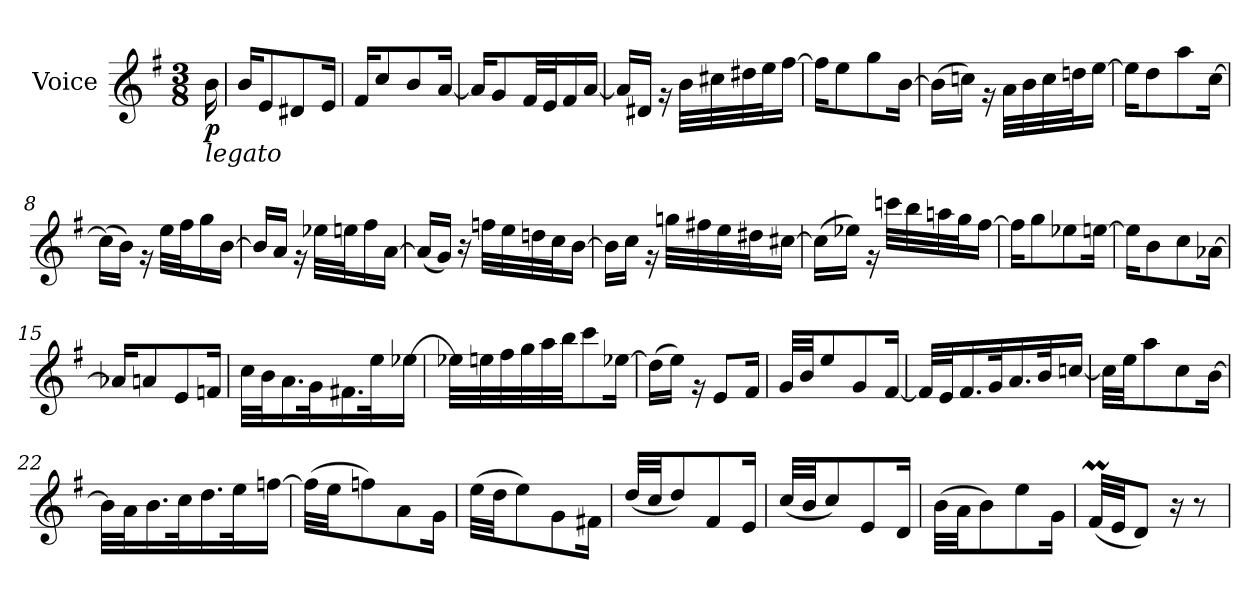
**kern	**dynam
*part1	*part1
*staff1	*staff1
*I"Voice	*
*I'V	*
*clefG2	*
*k[f#]	*
*M3/8	*
*MM66	*
=	=
!LO:TX:b:i:t=legato	!
!	!LO:DY:b
16b\	p
=1	=1
16b/KL	.
8e/	.
8d#X/	.
16e/Jk	.
=2	=2
16f#/KL	.
8cc/	.
8b/	.
[16a/Jk	.
=3	=3
16a/KL]	.
8g/	.
32f#/LL	.
32e/J	.
16f#/	.
[16a/JJ	.
=4	=4
16a/LL]	.
16d#X/JJ	.
16rg	.
32b\LLL	.
32cc#X\	.
32dd#X\	.
32ee\J	.
[16ff#\JJ	.
=5	=5
16ff#\KL]	.
8ee\	.
8gg\	.
[16b\Jk	.
!!LO:LB:g=z
=6	=6
(>16b\LL]	.
16ccn\JJ)	.
16rg	.
32a\LLL	.
32b\	.
32cc\	.
32ddn\J	.
[16ee\JJ	.
=7	=7
16ee\KL]	.
8dd\	.
8aa\	.
[16cc\Jk	.
=8	=8
(>16cc\LL]	.
16b\JJ)	.
16rg	.
32ee\LLL	.
32ff#\J	.
16gg\	.
[16b\JJ	.
=9	=9
16b/LL]	.
16a/JJ	.
16rg	.
32ee-Xi\LLL	.
32ee\J	.
16ff#\	.
[16a\JJ	.
=10	=10
(<16a/LL]	.
16g/JJ)	.
16r	.
32ffn\LLL	.
32ee\	.
32ddn\	.
32cc\J	.
[16b\JJ	.
!!LO:LB:g=z
=11	=11
16b\LL]	.
16cc\JJ	.
16rg	.
32ggn\LLL	.
32ff#X\	.
32ee\	.
32dd#Xj\J	.
[16cc#X\JJ	.
=12	=12
(>16cc#\LL]	.
16ee-Xi\JJ)	.
16rg	.
32cccn\LLL	.
32bb\	.
32aan\	.
32gg\J	.
[16ff#\JJ	.
=13	=13
16ff#\KL]	.
8gg\	.
8ee-Xi\	.
[16ee\Jk	.
=14	=14
16ee\KL]	.
8b\	.
8cc\	.
[16a-Xi\Jk	.
=15	=15
16a-Xi/KL]	.
8a/	.
8e/	.
16fn/Jk	.
!!LO:LB:g=z
=16	=16
32cc\LLL	.
32b\J	.
16.a\	.
32g\K	.
16.f#X\	.
32ee\K	.
[16ee-Xi\JJ	.
=17	=17
32ee-Xi\LLL]	.
32ee\	.
32ff#\	.
32gg\	.
32aa\	.
32bb\JJ	.
8ccc\	.
[16ee-Xi\Jk	.
=18	=18
(>16dd#\LL]	.
16ee\JJ)	.
16rg	.
8e/L	.
16f#/Jk	.
=19	=19
32g/LLL	.
32b/JJ	.
8ee/	.
8g/	.
[16f#/Jk	.
=20	=20
32f#/LLL]	.
32e/J	.
16.f#/	.
32g/K	.
16.a/	.
32b/K	.
[16ccn/JJ	.
=21	=21
32cc\LLL]	.
32ee\JJ	.
8aa\	.
8cc\	.
[16b\Jk	.
!!LO:LB:g=z
=22	=22
32b\LLL]	.
32a\J	.
16.b\	.
32cc\K	.
16.dd\	.
32ee\K	.
[16ffn\JJ	.
=23	=23
(>32ff\LLL]	.
32ee\JJ	.
8ffn\)	.
8a\	.
16g\Jk	.
=24	=24
(>32ee\LLL	.
32dd\JJ	.
8ee\)	.
8g\	.
16f#X\Jk	.
=25	=25
(<32dd/LLL	.
32cc/JJ	.
8dd/)	.
8f#/	.
16e/Jk	.
=26	=26
(<32cc/LLL	.
32b/JJ	.
8cc/)	.
8e/	.
16d/Jk	.
=27	=27
(>32b\LLL	.
32a\JJ	.
8b\)	.
8ee\	.
16g\Jk	.
=28	=28
(<32f#m/LLL	.
32e/JJ	.
8d/J)	.
16r	.
8r	.
=	=
*-	*-
